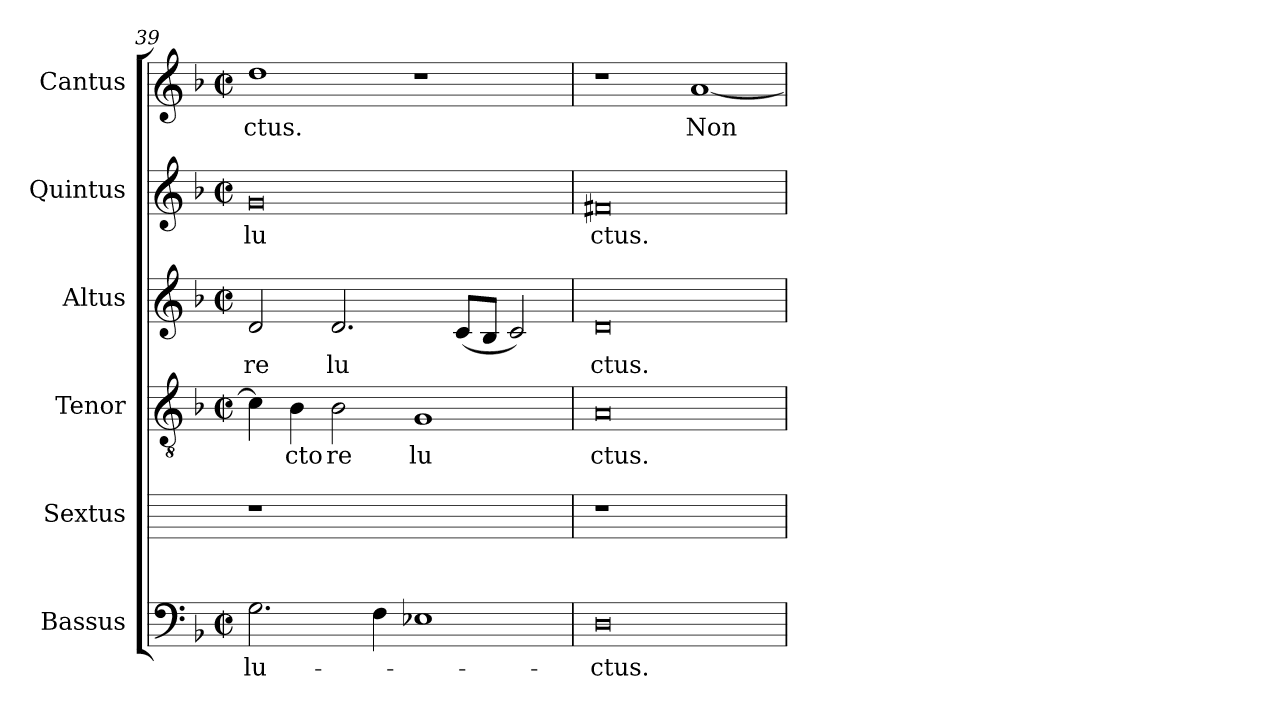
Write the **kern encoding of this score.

**kern	**text	**kern	**kern	**text	**kern	**text	**kern	**text	**kern	**text
*part6	*part6	*part5	*part4	*part4	*part3	*part3	*part2	*part2	*part1	*part1
*staff6	*staff6	*staff5	*staff4	*staff4	*staff3	*staff3	*staff2	*staff2	*staff1	*staff1
*I"Bassus	*	*I"Sextus	*I"Tenor	*	*I"Altus	*	*I"Quintus	*	*I"Cantus	*
*I'Bassus	*	*	*I'Tenor	*	*I'Altus	*	*I'Quintus	*	*I'Cantus	*
*clefF4	*	*	*clefGv2	*	*clefG2	*	*clefG2	*	*clefG2	*
*k[b-]	*	*	*k[b-]	*	*k[b-]	*	*k[b-]	*	*k[b-]	*
*F:	*	*	*F:	*	*F:	*	*F:	*	*F:	*
*M2/2	*	*	*M2/2	*	*M2/2	*	*M2/2	*	*M2/2	*
*met(c|)	*	*	*met(c|)	*	*met(c|)	*	*met(c|)	*	*met(c|)	*
=39	=39	=39	=39	=39	=39	=39	=39	=39	=39	=39
!	!LO:LY:b:cj	!	!	!	!	!LO:LY:b:cj	!	!LO:LY:b:cj	!	!LO:LY:b:cj
2.G\	lu-	1r	4c\]	.	2d/	re	0g	lu	1dd	ctus.
!	!	!	!	!LO:LY:b:cj	!	!	!	!	!	!
.	.	.	4B-\	cto	.	.	.	.	.	.
!	!	!	!	!LO:LY:b:cj	!	!LO:LY:b:cj	!	!	!	!
.	.	.	2B-\	re	2.d/	lu	.	.	.	.
4F\	.	.	.	.	.	.	.	.	.	.
!	!	!	!	!LO:LY:b:cj	!	!	!	!	!	!
1E-X	.	1ryy	1G	lu	.	.	.	.	1r	.
.	.	.	.	.	(<8c/L	.	.	.	.	.
.	.	.	.	.	8B-/J	.	.	.	.	.
.	.	.	.	.	2c/)	.	.	.	.	.
=40	=40	=40	=40	=40	=40	=40	=40	=40	=40	=40
!	!LO:LY:b:cj	!	!	!LO:LY:b:cj	!	!LO:LY:b:cj	!	!LO:LY:b:cj	!	!
0D	-ctus.	1r	0A	ctus.	0d	ctus.	0f#X	ctus.	1r	.
!	!	!	!	!	!	!	!	!	!	!LO:LY:b
.	.	1ryy	.	.	.	.	.	.	[<1a	Non
=	=	=	=	=	=	=	=	=	=	=
*-	*-	*-	*-	*-	*-	*-	*-	*-	*-	*-
